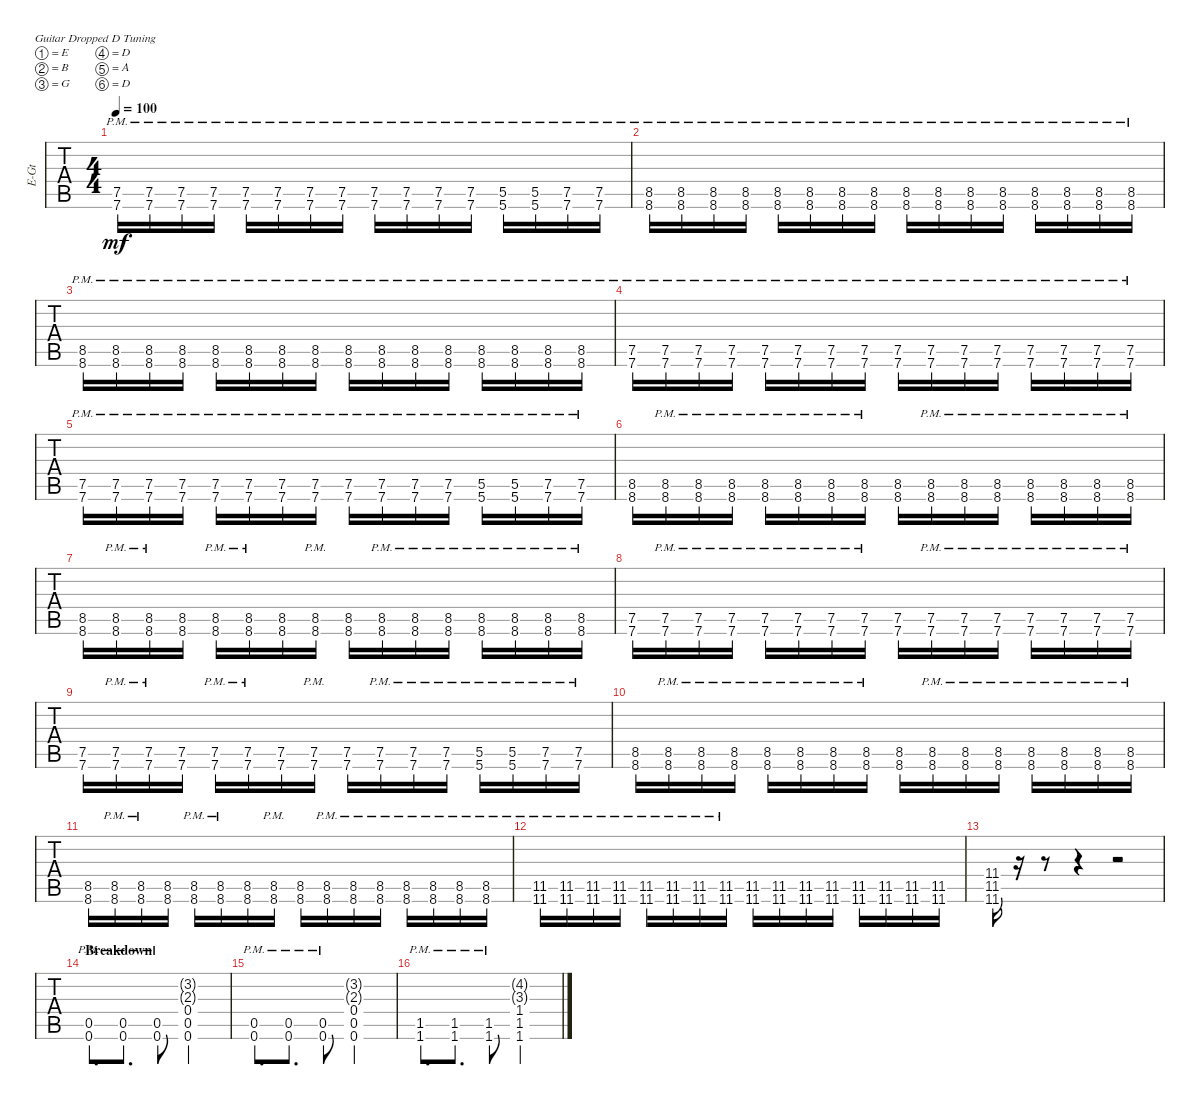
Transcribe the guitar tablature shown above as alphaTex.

\defaultSystemsLayout 4
\bracketExtendMode groupsimilarinstruments
\multiBarRest
\otherSystemsTrackNameOrientation horizontal
\track ("Matthew" "E-Gt") {instrument distortionguitar}
\staff {tabs}
\tuning (E4 B3 G3 D3 A2 D2)
\ts (4 4)
\tempo 100
\clef g2
\ks c
(7.6{pm} 7.5{pm}).16{dy mf} (7.6{pm} 7.5{pm}).16 (7.6{pm} 7.5{pm}).16 (7.6{pm} 7.5{pm}).16 (7.6{pm} 7.5{pm}).16 (7.6{pm} 7.5{pm}).16 (7.6{pm} 7.5{pm}).16 (7.6{pm} 7.5{pm}).16 (7.6{pm} 7.5{pm}).16 (7.6{pm} 7.5{pm}).16 (7.6{pm} 7.5{pm}).16 (7.6{pm} 7.5{pm}).16 (5.6{pm} 5.5{pm}).16 (5.6{pm} 5.5{pm}).16 (7.6{pm} 7.5{pm}).16 (7.6{pm} 7.5{pm}).16 |
(8.6{pm acc #} 8.5{pm}).16 (8.6{pm acc #} 8.5{pm}).16 (8.6{pm acc #} 8.5{pm}).16 (8.6{pm acc #} 8.5{pm}).16 (8.6{pm acc #} 8.5{pm}).16 (8.6{pm acc #} 8.5{pm}).16 (8.6{pm acc #} 8.5{pm}).16 (8.6{pm acc #} 8.5{pm}).16 (8.6{pm acc #} 8.5{pm}).16 (8.6{pm acc #} 8.5{pm}).16 (8.6{pm acc #} 8.5{pm}).16 (8.6{pm acc #} 8.5{pm}).16 (8.6{pm acc #} 8.5{pm}).16 (8.6{pm acc #} 8.5{pm}).16 (8.6{pm acc #} 8.5{pm}).16 (8.6{pm acc #} 8.5{pm}).16 |
(8.6{pm acc #} 8.5{pm}).16 (8.6{pm acc #} 8.5{pm}).16 (8.6{pm acc #} 8.5{pm}).16 (8.6{pm acc #} 8.5{pm}).16 (8.6{pm acc #} 8.5{pm}).16 (8.6{pm acc #} 8.5{pm}).16 (8.6{pm acc #} 8.5{pm}).16 (8.6{pm acc #} 8.5{pm}).16 (8.6{pm acc #} 8.5{pm}).16 (8.6{pm acc #} 8.5{pm}).16 (8.6{pm acc #} 8.5{pm}).16 (8.6{pm acc #} 8.5{pm}).16 (8.6{pm acc #} 8.5{pm}).16 (8.6{pm acc #} 8.5{pm}).16 (8.6{pm acc #} 8.5{pm}).16 (8.6{pm acc #} 8.5{pm}).16 |
(7.6{pm} 7.5{pm}).16 (7.6{pm} 7.5{pm}).16 (7.6{pm} 7.5{pm}).16 (7.6{pm} 7.5{pm}).16 (7.6{pm} 7.5{pm}).16 (7.6{pm} 7.5{pm}).16 (7.6{pm} 7.5{pm}).16 (7.6{pm} 7.5{pm}).16 (7.6{pm} 7.5{pm}).16 (7.6{pm} 7.5{pm}).16 (7.6{pm} 7.5{pm}).16 (7.6{pm} 7.5{pm}).16 (7.6{pm} 7.5{pm}).16 (7.6{pm} 7.5{pm}).16 (7.6{pm} 7.5{pm}).16 (7.6{pm} 7.5{pm}).16 |
(7.6{pm} 7.5{pm}).16 (7.6{pm} 7.5{pm}).16 (7.6{pm} 7.5{pm}).16 (7.6{pm} 7.5{pm}).16 (7.6{pm} 7.5{pm}).16 (7.6{pm} 7.5{pm}).16 (7.6{pm} 7.5{pm}).16 (7.6{pm} 7.5{pm}).16 (7.6{pm} 7.5{pm}).16 (7.6{pm} 7.5{pm}).16 (7.6{pm} 7.5{pm}).16 (7.6{pm} 7.5{pm}).16 (5.6{pm} 5.5{pm}).16 (5.6{pm} 5.5{pm}).16 (7.6{pm} 7.5{pm}).16 (7.6{pm} 7.5{pm}).16 |
(8.6{acc #} 8.5).16 (8.6{pm acc #} 8.5{pm}).16 (8.6{pm acc #} 8.5{pm}).16 (8.6{pm acc #} 8.5{pm}).16 (8.6{pm acc #} 8.5{pm}).16 (8.6{pm acc #} 8.5{pm}).16 (8.6{pm acc #} 8.5{pm}).16 (8.6{pm acc #} 8.5{pm}).16 (8.6{acc #} 8.5).16 (8.6{pm acc #} 8.5{pm}).16 (8.6{pm acc #} 8.5{pm}).16 (8.6{pm acc #} 8.5{pm}).16 (8.6{pm acc #} 8.5{pm}).16 (8.6{pm acc #} 8.5{pm}).16 (8.6{pm acc #} 8.5{pm}).16 (8.6{pm acc #} 8.5{pm}).16 |
(8.6{acc #} 8.5).16 (8.6{pm acc #} 8.5{pm}).16 (8.6{pm acc #} 8.5{pm}).16 (8.6{acc #} 8.5).16 (8.6{pm acc #} 8.5{pm}).16 (8.6{pm acc #} 8.5{pm}).16 (8.6{acc #} 8.5).16 (8.6{pm acc #} 8.5{pm}).16 (8.6{acc #} 8.5).16 (8.6{pm acc #} 8.5{pm}).16 (8.6{pm acc #} 8.5{pm}).16 (8.6{pm acc #} 8.5{pm}).16 (8.6{pm acc #} 8.5{pm}).16 (8.6{pm acc #} 8.5{pm}).16 (8.6{pm acc #} 8.5{pm}).16 (8.6{pm acc #} 8.5{pm}).16 |
(7.6 7.5).16 (7.6{pm} 7.5{pm}).16 (7.6{pm} 7.5{pm}).16 (7.6{pm} 7.5{pm}).16 (7.6{pm} 7.5{pm}).16 (7.6{pm} 7.5{pm}).16 (7.6{pm} 7.5{pm}).16 (7.6{pm} 7.5{pm}).16 (7.6 7.5).16 (7.6{pm} 7.5{pm}).16 (7.6{pm} 7.5{pm}).16 (7.6{pm} 7.5{pm}).16 (7.6{pm} 7.5{pm}).16 (7.6{pm} 7.5{pm}).16 (7.6{pm} 7.5{pm}).16 (7.6{pm} 7.5{pm}).16 |
(7.6 7.5).16 (7.6{pm} 7.5{pm}).16 (7.6{pm} 7.5{pm}).16 (7.6 7.5).16 (7.6{pm} 7.5{pm}).16 (7.6{pm} 7.5{pm}).16 (7.6 7.5).16 (7.6{pm} 7.5{pm}).16 (7.6 7.5).16 (7.6{pm} 7.5{pm}).16 (7.6{pm} 7.5{pm}).16 (7.6{pm} 7.5{pm}).16 (5.6{pm} 5.5{pm}).16 (5.6{pm} 5.5{pm}).16 (7.6{pm} 7.5{pm}).16 (7.6{pm} 7.5{pm}).16 |
(8.6{acc #} 8.5).16 (8.6{pm acc #} 8.5{pm}).16 (8.6{pm acc #} 8.5{pm}).16 (8.6{pm acc #} 8.5{pm}).16 (8.6{pm acc #} 8.5{pm}).16 (8.6{pm acc #} 8.5{pm}).16 (8.6{pm acc #} 8.5{pm}).16 (8.6{pm acc #} 8.5{pm}).16 (8.6{acc #} 8.5).16 (8.6{pm acc #} 8.5{pm}).16 (8.6{pm acc #} 8.5{pm}).16 (8.6{pm acc #} 8.5{pm}).16 (8.6{pm acc #} 8.5{pm}).16 (8.6{pm acc #} 8.5{pm}).16 (8.6{pm acc #} 8.5{pm}).16 (8.6{pm acc #} 8.5{pm}).16 |
(8.6{acc #} 8.5).16 (8.6{pm acc #} 8.5{pm}).16 (8.6{pm acc #} 8.5{pm}).16 (8.6{acc #} 8.5).16 (8.6{pm acc #} 8.5{pm}).16 (8.6{pm acc #} 8.5{pm}).16 (8.6{acc #} 8.5).16 (8.6{pm acc #} 8.5{pm}).16 (8.6{acc #} 8.5).16 (8.6{pm acc #} 8.5{pm}).16 (8.6{pm acc #} 8.5{pm}).16 (8.6{pm acc #} 8.5{pm}).16 (8.6{pm acc #} 8.5{pm}).16 (8.6{pm acc #} 8.5{pm}).16 (8.6{pm acc #} 8.5{pm}).16 (8.6{pm acc #} 8.5{pm}).16 |
(11.5{pm acc #} 11.6{pm acc #}).16 (11.5{pm acc #} 11.6{pm acc #}).16 (11.5{pm acc #} 11.6{pm acc #}).16 (11.5{pm acc #} 11.6{pm acc #}).16 (11.5{pm acc #} 11.6{pm acc #}).16 (11.6{pm acc #} 11.5{pm acc #}).16 (11.6{pm acc #} 11.5{pm acc #}).16 (11.6{pm acc #} 11.5{pm acc #}).16 (11.5{acc #} 11.6{acc #}).16 (11.5{acc #} 11.6{acc #}).16 (11.5{acc #} 11.6{acc #}).16 (11.5{acc #} 11.6{acc #}).16 (11.5{acc #} 11.6{acc #}).16 (11.6{acc #} 11.5{acc #}).16 (11.6{acc #} 11.5{acc #}).16 (11.6{acc #} 11.5{acc #}).16 |
(11.5{acc #} 11.6{acc #} 11.4{acc #}).16 r.16 r.8 r.4 r.2 |
\section ("" "Breakdown")
(0.6{pm} 0.5{pm}).8{d} (0.6{pm} 0.5{pm}).8{d} (0.6{pm} 0.5{pm}).8 (0.6 0.5 0.4 2.3{g} 3.2{g}).2 |
(0.6{pm} 0.5{pm}).8{d} (0.6{pm} 0.5{pm}).8{d} (0.6{pm} 0.5{pm}).8 (0.6 0.5 0.4 2.3{g} 3.2{g}).2 |
(1.6{pm acc #} 1.5{pm acc #}).8{d} (1.6{pm acc #} 1.5{pm acc #}).8{d} (1.6{pm acc #} 1.5{pm acc #}).8 (1.6{acc #} 1.5{acc #} 1.4{acc #} 3.3{g acc #} 4.2{g acc #}).2
